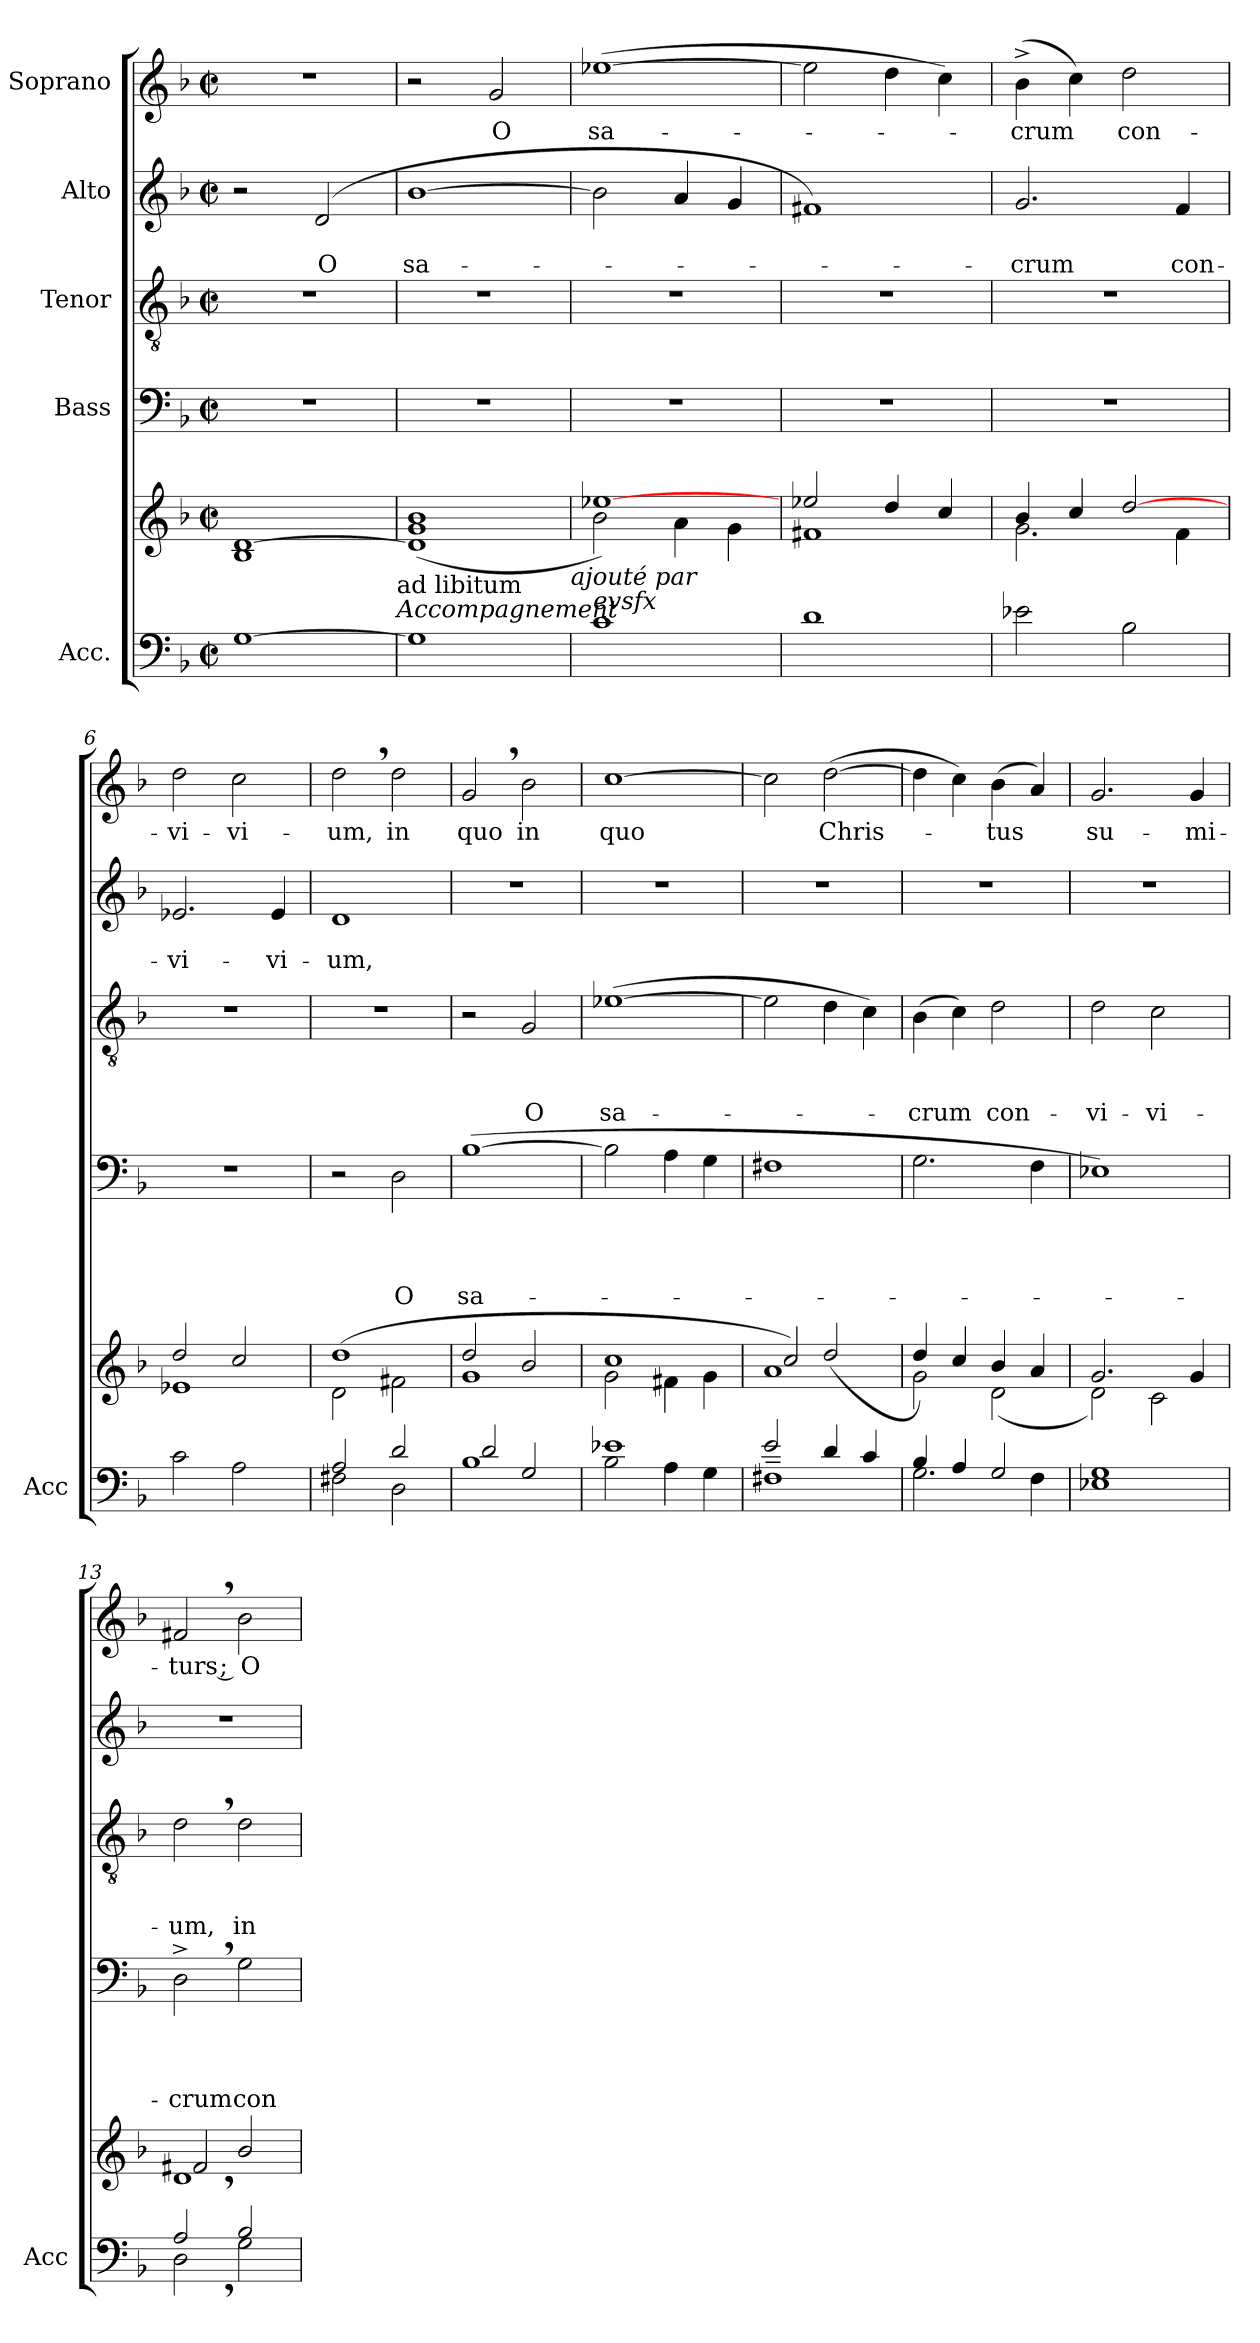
**kern	**kern	**kern	**text	**text	**text	**text	**kern	**text	**text	**text	**kern	**text	**text	**kern	**text
*part5	*part5	*part4	*part4	*part4	*part4	*part4	*part3	*part3	*part3	*part3	*part2	*part2	*part2	*part1	*part1
*staff6	*staff5	*staff4	*staff4	*staff4	*staff4	*staff4	*staff3	*staff3	*staff3	*staff3	*staff2	*staff2	*staff2	*staff1	*staff1
*I"Acc.	*	*I"Bass	*	*	*	*	*I"Tenor	*	*	*	*I"Alto	*	*	*I"Soprano	*
*I'Acc	*	*	*	*	*	*	*	*	*	*	*	*	*	*	*
!!LO:PB:g=z
*clefF4	*clefG2	*clefF4	*	*	*	*	*clefGv2	*	*	*	*clefG2	*	*	*clefG2	*
*k[b-]	*k[b-]	*k[b-]	*	*	*	*	*k[b-]	*	*	*	*k[b-]	*	*	*k[b-]	*
*F:	*F:	*F:	*	*	*	*	*F:	*	*	*	*F:	*	*	*F:	*
*M2/2	*M2/2	*M2/2	*	*	*	*	*M2/2	*	*	*	*M2/2	*	*	*M2/2	*
*met(c|)	*met(c|)	*met(c|)	*	*	*	*	*met(c|)	*	*	*	*met(c|)	*	*	*met(c|)	*
=1	=1	=1	=1	=1	=1	=1	=1	=1	=1	=1	=1	=1	=1	=1	=1
[>1G	1B- [<1d	1r	.	.	.	.	1r	.	.	.	2r	.	.	1r	.
!	!	!	!	!	!	!	!	!	!	!	!	!	!LO:LY:b	!	!
.	.	.	.	.	.	.	.	.	.	.	(2d/	.	O	.	.
!	!LO:TX:b:t=ad libitum	!	!	!	!	!	!	!	!	!	!	!	!	!	!
!	!LO:TX:b:i:t=Accompagnement	!	!	!	!	!	!	!	!	!	!	!	!	!	!
=2	=2	=2	=2	=2	=2	=2	=2	=2	=2	=2	=2	=2	=2	=2	=2
!	!	!	!	!	!	!	!	!	!	!	!	!	!LO:LY:b	!	!
1G]	(<1d] 1g 1b-	1r	.	.	.	.	1r	.	.	.	[>1b-	.	sa-	2r	.
!	!	!	!	!	!	!	!	!	!	!	!	!	!	!	!LO:LY:b
.	.	.	.	.	.	.	.	.	.	.	.	.	.	2g/	O
!	!LO:TX:b:i:t=ajouté par	!	!	!	!	!	!	!	!	!	!	!	!	!	!
=3	=3	=3	=3	=3	=3	=3	=3	=3	=3	=3	=3	=3	=3	=3	=3
*	*^	*	*	*	*	*	*	*	*	*	*	*	*	*	*
!	!LO:TX:b:i:t=evsfx	!	!	!	!	!	!	!	!	!	!	!	!	!	!	!
!	!	!	!	!	!	!	!	!	!	!	!	!	!	!	!	!LO:LY:b
1c	[>1ee-X)	2b-\	1r	.	.	.	.	1r	.	.	.	2b-\]	.	.	(>[>1ee-X	sa-
.	.	4a\	.	.	.	.	.	.	.	.	.	4a/	.	.	.	.
.	.	4g\	.	.	.	.	.	.	.	.	.	4g/	.	.	.	.
=4	=4	=4	=4	=4	=4	=4	=4	=4	=4	=4	=4	=4	=4	=4	=4	=4
1d	1f#X	2ee-/	1r	.	.	.	.	1r	.	.	.	1f#X)	.	.	2ee-\]	.
.	.	4dd/	.	.	.	.	.	.	.	.	.	.	.	.	4dd\	.
.	.	4cc/	.	.	.	.	.	.	.	.	.	.	.	.	4cc\)	.
=5	=5	=5	=5	=5	=5	=5	=5	=5	=5	=5	=5	=5	=5	=5	=5	=5
!	!	!	!	!	!	!	!	!	!	!	!	!	!	!LO:LY:b	!	!LO:LY:b
2e-X\	4b-/	2.g\	1r	.	.	.	.	1r	.	.	.	2.g/	.	-crum	(>4b-^>\	-crum
.	4cc/	.	.	.	.	.	.	.	.	.	.	.	.	.	4cc\)	.
!	!	!	!	!	!	!	!	!	!	!	!	!	!	!	!	!LO:LY:b
2B-\	[>2dd/	.	.	.	.	.	.	.	.	.	.	.	.	.	2dd\	con-
!	!	!	!	!	!	!	!	!	!	!	!	!	!	!LO:LY:b	!	!
.	.	4f\	.	.	.	.	.	.	.	.	.	4f/	.	con-	.	.
=6	=6	=6	=6	=6	=6	=6	=6	=6	=6	=6	=6	=6	=6	=6	=6	=6
!	!	!	!	!	!	!	!	!	!	!	!	!	!	!LO:LY:b	!	!LO:LY:b
2c\	1e-X	2dd/	1r	.	.	.	.	1r	.	.	.	2.e-X/	.	-vi-	2dd\	-vi-
!	!	!	!	!	!	!	!	!	!	!	!	!	!	!	!	!LO:LY:b
2A\	.	2cc/	.	.	.	.	.	.	.	.	.	.	.	.	2cc\	-vi-
!	!	!	!	!	!	!	!	!	!	!	!	!	!	!LO:LY:b	!	!
.	.	.	.	.	.	.	.	.	.	.	.	4e-/	.	-vi-	.	.
=7	=7	=7	=7	=7	=7	=7	=7	=7	=7	=7	=7	=7	=7	=7	=7	=7
*^	*	*	*	*	*	*	*	*	*	*	*	*	*	*	*	*
!	!	!	!	!	!	!	!	!	!	!	!	!	!	!	!LO:LY:b	!	!LO:LY:b
2F#X\	2A/	(>1dd	2d\	2r	.	.	.	.	1r	.	.	.	1d	.	-um,	2dd,>\	-um,
!	!	!	!	!	!	!	!	!LO:LY:b	!	!	!	!	!	!	!	!	!LO:LY:b
2D\	2d/	.	2f#X\	2D\	.	.	.	O	.	.	.	.	.	.	.	2dd\	in
=8	=8	=8	=8	=8	=8	=8	=8	=8	=8	=8	=8	=8	=8	=8	=8	=8	=8
!	!	!	!	!	!	!	!	!LO:LY:b	!	!	!	!	!	!	!	!	!LO:LY:b
1B-	2d/	(<1g	2dd/)	(<[<1B-	.	.	.	sa-	2r	.	.	.	1r	.	.	2g,>/	quo
!	!	!	!	!	!	!	!	!	!	!	!	!LO:LY:b	!	!	!	!	!LO:LY:b
.	2G/	.	2b-/	.	.	.	.	.	2G/	.	.	O	.	.	.	2b-\	in
!!LO:LB:g=z
=9	=9	=9	=9	=9	=9	=9	=9	=9	=9	=9	=9	=9	=9	=9	=9	=9	=9
!	!	!	!	!	!	!	!	!	!	!	!	!LO:LY:b	!	!	!	!	!LO:LY:b
1e-X	2B-\	1cc	2g\	2B-\]	.	.	.	.	(>[>1e-X	.	.	sa-	1r	.	.	[>1cc	quo
.	4A\	.	4f#X\	4A\	.	.	.	.	.	.	.	.	.	.	.	.	.
.	4G\	.	4g\	4G\	.	.	.	.	.	.	.	.	.	.	.	.	.
=10	=10	=10	=10	=10	=10	=10	=10	=10	=10	=10	=10	=10	=10	=10	=10	=10	=10
1F#X~>	2e/	1a	2cc/)	1F#X	.	.	.	.	2e-\]	.	.	.	1r	.	.	2cc\]	.
!	!	!	!	!	!	!	!	!	!	!	!	!	!	!	!	!	!LO:LY:b
.	4d/	.	(2dd/	.	.	.	.	.	4d\	.	.	.	.	.	.	(>[>2dd\	Chris-
.	4c/	.	.	.	.	.	.	.	4c\)	.	.	.	.	.	.	.	.
=11	=11	=11	=11	=11	=11	=11	=11	=11	=11	=11	=11	=11	=11	=11	=11	=11	=11
!	!	!	!	!	!	!	!	!	!	!	!	!LO:LY:b	!	!	!	!	!
4B-/	2.G\	4dd/)	2g\	2.G\	.	.	.	.	(>4B-\	.	.	-crum	1r	.	.	4dd\]	.
4A/	.	4cc/	.	.	.	.	.	.	4c\)	.	.	.	.	.	.	4cc\)	.
!	!	!	!	!	!	!	!	!	!	!	!	!LO:LY:b	!	!	!	!	!LO:LY:b
2G/	.	4b-/	(<2d\	.	.	.	.	.	2d\	.	.	con-	.	.	.	(>4b-\	-tus
.	4F\	4a/	.	4F\	.	.	.	.	.	.	.	.	.	.	.	4a/)	.
=12	=12	=12	=12	=12	=12	=12	=12	=12	=12	=12	=12	=12	=12	=12	=12	=12	=12
!	!	!	!	!	!	!	!	!	!	!	!	!LO:LY:b	!	!	!	!	!LO:LY:b
*v	*v	*	*	*	*	*	*	*	*	*	*	*	*	*	*	*	*
1E-X 1G	2d\)	2.g/	1E-X)	.	.	.	.	2d\	.	.	-vi-	1r	.	.	2.g/	su-
!	!	!	!	!	!	!	!	!	!	!	!LO:LY:b	!	!	!	!	!
.	2c\	.	.	.	.	.	.	2c\	.	.	-vi-	.	.	.	.	.
!	!	!	!	!	!	!	!	!	!	!	!	!	!	!	!	!LO:LY:b
.	.	4g/	.	.	.	.	.	.	.	.	.	.	.	.	4g/	-mi-
=13	=13	=13	=13	=13	=13	=13	=13	=13	=13	=13	=13	=13	=13	=13	=13	=13
*^	*	*	*	*	*	*	*	*	*	*	*	*	*	*	*	*
!	!	!	!	!	!	!	!	!LO:LY:b	!	!	!	!LO:LY:b	!	!	!	!	!LO:LY:b
2D\	2A,>/	1d	2f#X,>/	2D,>^>\	.	.	.	-crum	2d,>\	.	.	-um,	1r	.	.	2f#X,>/	-turs ;
!	!	!	!	!	!	!	!	!LO:LY:b	!	!	!	!LO:LY:b	!	!	!	!	!LO:LY:b
2G\	2B-/	.	2b-/	2G\	.	.	.	con-	2d\	.	.	in	.	.	.	2b-\	O
*v	*v	*	*	*	*	*	*	*	*	*	*	*	*	*	*	*	*
*	*v	*v	*	*	*	*	*	*	*	*	*	*	*	*	*	*
=	=	=	=	=	=	=	=	=	=	=	=	=	=	=	=
*-	*-	*-	*-	*-	*-	*-	*-	*-	*-	*-	*-	*-	*-	*-	*-
